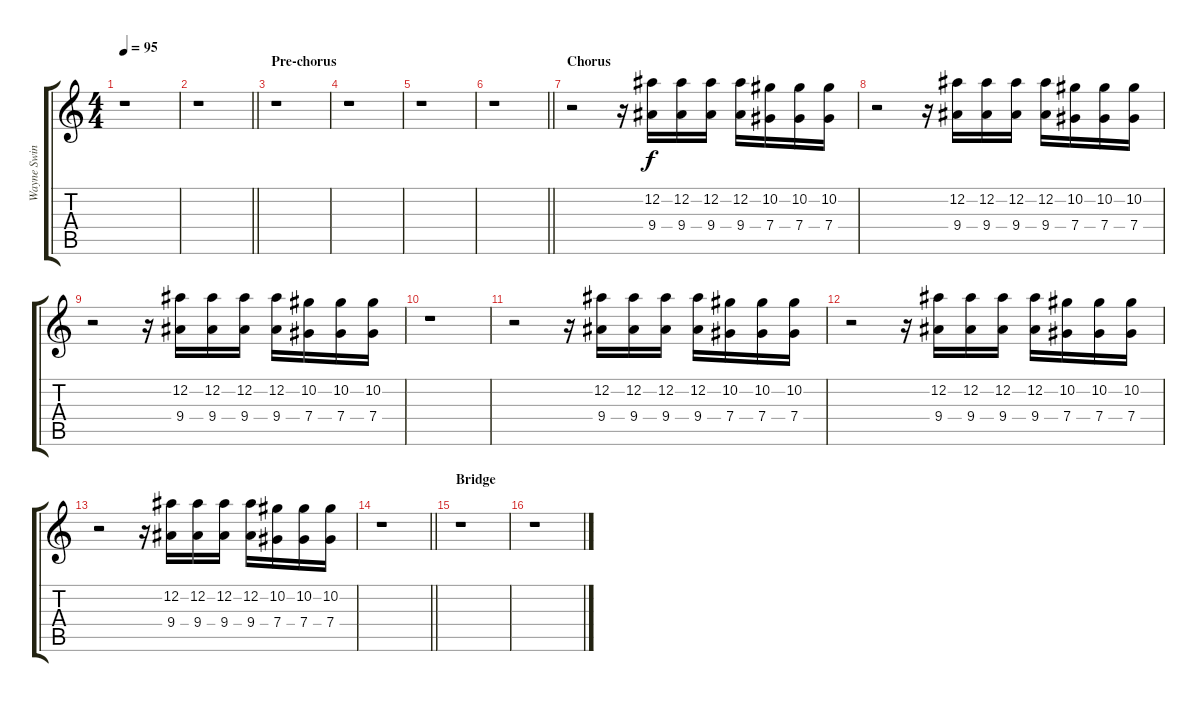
\track ("Wayne Swinny (Lead Guitar)" "Wayne Swin") {instrument distortionguitar}
\staff {score tabs}
\tuning (Eb4 Bb3 Gb3 Db3 Ab2 Db2) {hide}
\ts (4 4)
\tempo 95
\clef g2
\ks c
r.1{dy f} |
\barLineRight lightlight
r.1 |
\section ("" "Pre-chorus")
r.1 |
r.1 |
r.1 |
\barLineRight lightlight
r.1 |
\section ("" "Chorus")
r.2 r.16 (12.2 9.4).16 (12.2 9.4).16 (12.2 9.4).16 (12.2 9.4).16 (10.2 7.4).16 (10.2 7.4).16 (10.2 7.4).16 |
r.2 r.16 (12.2 9.4).16 (12.2 9.4).16 (12.2 9.4).16 (12.2 9.4).16 (10.2 7.4).16 (10.2 7.4).16 (10.2 7.4).16 |
r.2 r.16 (12.2 9.4).16 (12.2 9.4).16 (12.2 9.4).16 (12.2 9.4).16 (10.2 7.4).16 (10.2 7.4).16 (10.2 7.4).16 |
r.1 |
r.2 r.16 (12.2 9.4).16 (12.2 9.4).16 (12.2 9.4).16 (12.2 9.4).16 (10.2 7.4).16 (10.2 7.4).16 (10.2 7.4).16 |
r.2 r.16 (12.2 9.4).16 (12.2 9.4).16 (12.2 9.4).16 (12.2 9.4).16 (10.2 7.4).16 (10.2 7.4).16 (10.2 7.4).16 |
r.2 r.16 (12.2 9.4).16 (12.2 9.4).16 (12.2 9.4).16 (12.2 9.4).16 (10.2 7.4).16 (10.2 7.4).16 (10.2 7.4).16 |
\barLineRight lightlight
r.1 |
\section ("" "Bridge")
r.1 |
r.1
